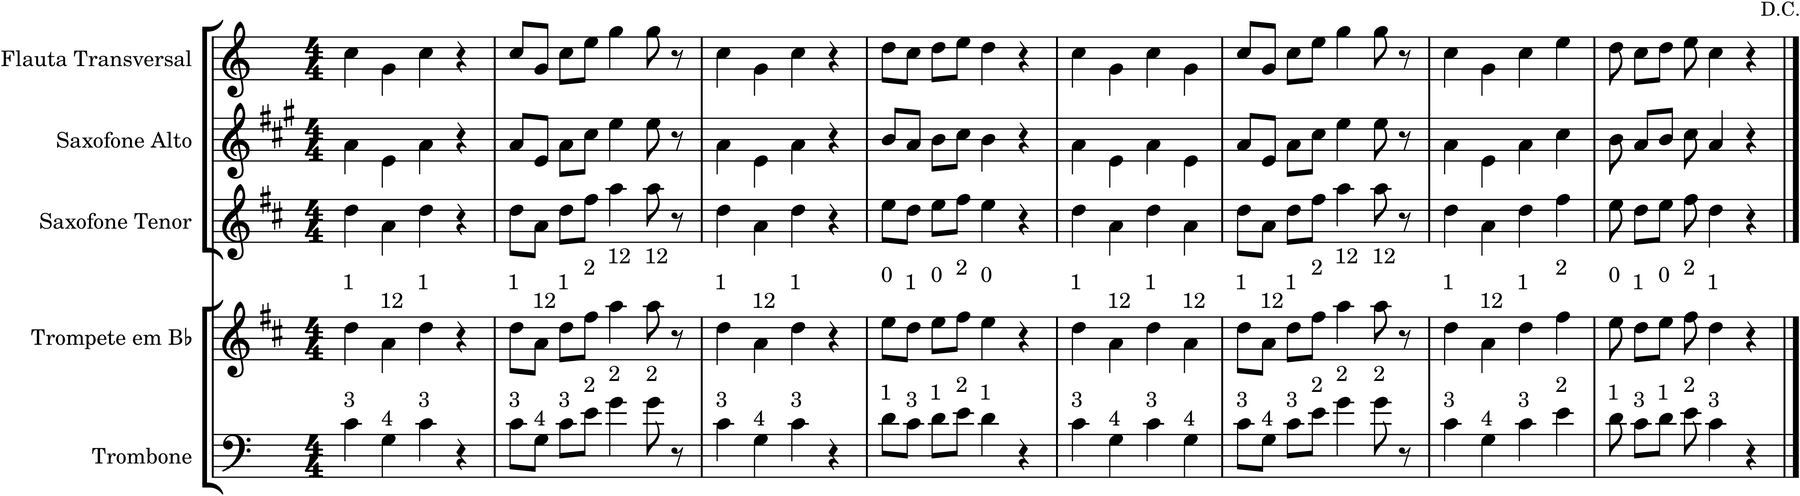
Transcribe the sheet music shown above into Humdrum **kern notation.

**kern	**kern	**kern	**kern	**kern
*part5	*part4	*part3	*part2	*part1
*staff5	*staff4	*staff3	*staff2	*staff1
*I"Trombone	*I"Trompete em Bb	*I"Saxofone Tenor	*I"Saxofone Alto	*I"Flauta Transversal
*I'Tbn.	*I'Tpt. em Bb	*I'Sax. Tn.	*	*I'Fl.
*clefF4	*clefG2	*clefG2	*clefG2	*clefG2
*	*Trd1c2	*Trd8c14	*Trd5c9	*
*k[]	*k[f#c#]	*k[f#c#]	*k[f#c#g#]	*k[]
*M4/4	*M4/4	*M4/4	*M4/4	*M4/4
=1	=1	=1	=1	=1
!	!LO:TX:a:t=1	!	!	!
!LO:TX:a:t=3	!	!	!	!
4c\	4dd\	4dd\	4a\	4cc\
!	!LO:TX:a:t=12	!	!	!
!LO:TX:a:t=4	!	!	!	!
4G\	4a\	4a\	4e\	4g\
!	!LO:TX:a:t=1	!	!	!
!LO:TX:a:t=3	!	!	!	!
4c\	4dd\	4dd\	4a\	4cc\
4r	4r	4r	4r	4r
=2	=2	=2	=2	=2
!	!LO:TX:a:t=1	!	!	!
!LO:TX:a:t=3	!	!	!	!
8c\L	8dd\L	8dd\L	8a/L	8cc/L
!	!LO:TX:a:t=12	!	!	!
!LO:TX:a:t=4	!	!	!	!
8G\J	8a\J	8a\J	8e/J	8g/J
!	!LO:TX:a:t=1	!	!	!
!LO:TX:a:t=3	!	!	!	!
8c\L	8dd\L	8dd\L	8a\L	8cc\L
!	!LO:TX:a:t=2	!	!	!
!LO:TX:a:t=2	!	!	!	!
8e\J	8ff#\J	8ff#\J	8cc#\J	8ee\J
!	!LO:TX:a:t=12	!	!	!
!LO:TX:a:t=2	!	!	!	!
4g\	4aa\	4aa\	4ee\	4gg\
!	!LO:TX:a:t=12	!	!	!
!LO:TX:a:t=2	!	!	!	!
8g\	8aa\	8aa\	8ee\	8gg\
8r	8r	8r	8r	8r
=3	=3	=3	=3	=3
!	!LO:TX:a:t=1	!	!	!
!LO:TX:a:t=3	!	!	!	!
4c\	4dd\	4dd\	4a\	4cc\
!	!LO:TX:a:t=12	!	!	!
!LO:TX:a:t=4	!	!	!	!
4G\	4a\	4a\	4e\	4g\
!	!LO:TX:a:t=1	!	!	!
!LO:TX:a:t=3	!	!	!	!
4c\	4dd\	4dd\	4a\	4cc\
4r	4r	4r	4r	4r
=4	=4	=4	=4	=4
!	!LO:TX:a:t=0	!	!	!
!LO:TX:a:t=1	!	!	!	!
8d\L	8ee\L	8ee\L	8b/L	8dd\L
!	!LO:TX:a:t=1	!	!	!
!LO:TX:a:t=3	!	!	!	!
8c\J	8dd\J	8dd\J	8a/J	8cc\J
!	!LO:TX:a:t=0	!	!	!
!LO:TX:a:t=1	!	!	!	!
8d\L	8ee\L	8ee\L	8b\L	8dd\L
!	!LO:TX:a:t=2	!	!	!
!LO:TX:a:t=2	!	!	!	!
8e\J	8ff#\J	8ff#\J	8cc#\J	8ee\J
!	!LO:TX:a:t=0	!	!	!
!LO:TX:a:t=1	!	!	!	!
4d\	4ee\	4ee\	4b\	4dd\
4r	4r	4r	4r	4r
=5	=5	=5	=5	=5
!	!LO:TX:a:t=1	!	!	!
!LO:TX:a:t=3	!	!	!	!
4c\	4dd\	4dd\	4a\	4cc\
!	!LO:TX:a:t=12	!	!	!
!LO:TX:a:t=4	!	!	!	!
4G\	4a\	4a\	4e\	4g\
!	!LO:TX:a:t=1	!	!	!
!LO:TX:a:t=3	!	!	!	!
4c\	4dd\	4dd\	4a\	4cc\
!	!LO:TX:a:t=12	!	!	!
!LO:TX:a:t=4	!	!	!	!
4G\	4a\	4a\	4e\	4g\
=6	=6	=6	=6	=6
!	!LO:TX:a:t=1	!	!	!
!LO:TX:a:t=3	!	!	!	!
8c\L	8dd\L	8dd\L	8a/L	8cc/L
!	!LO:TX:a:t=12	!	!	!
!LO:TX:a:t=4	!	!	!	!
8G\J	8a\J	8a\J	8e/J	8g/J
!	!LO:TX:a:t=1	!	!	!
!LO:TX:a:t=3	!	!	!	!
8c\L	8dd\L	8dd\L	8a\L	8cc\L
!	!LO:TX:a:t=2	!	!	!
!LO:TX:a:t=2	!	!	!	!
8e\J	8ff#\J	8ff#\J	8cc#\J	8ee\J
!	!LO:TX:a:t=12	!	!	!
!LO:TX:a:t=2	!	!	!	!
4g\	4aa\	4aa\	4ee\	4gg\
!	!LO:TX:a:t=12	!	!	!
!LO:TX:a:t=2	!	!	!	!
8g\	8aa\	8aa\	8ee\	8gg\
8r	8r	8r	8r	8r
=7	=7	=7	=7	=7
!	!LO:TX:a:t=1	!	!	!
!LO:TX:a:t=3	!	!	!	!
4c\	4dd\	4dd\	4a\	4cc\
!	!LO:TX:a:t=12	!	!	!
!LO:TX:a:t=4	!	!	!	!
4G\	4a\	4a\	4e\	4g\
!	!LO:TX:a:t=1	!	!	!
!LO:TX:a:t=3	!	!	!	!
4c\	4dd\	4dd\	4a\	4cc\
!	!LO:TX:a:t=2	!	!	!
!LO:TX:a:t=2	!	!	!	!
4e\	4ff#\	4ff#\	4cc#\	4ee\
=8	=8	=8	=8	=8
!	!LO:TX:a:t=0	!	!	!
!LO:TX:a:t=1	!	!	!	!
8d\	8ee\	8ee\	8b\	8dd\
!	!LO:TX:a:t=1	!	!	!
!LO:TX:a:t=3	!	!	!	!
8c\L	8dd\L	8dd\L	8a/L	8cc\L
!	!LO:TX:a:t=0	!	!	!
!LO:TX:a:t=1	!	!	!	!
8d\J	8ee\J	8ee\J	8b/J	8dd\J
!	!LO:TX:a:t=2	!	!	!
!LO:TX:a:t=2	!	!	!	!
8e\	8ff#\	8ff#\	8cc#\	8ee\
!	!LO:TX:a:t=1	!	!	!
!LO:TX:a:t=3	!	!	!	!
4c\	4dd\	4dd\	4a/	4cc\
4r	4r	4r	4r	4r
==	==	==	==	==
*-	*-	*-	*-	*-
